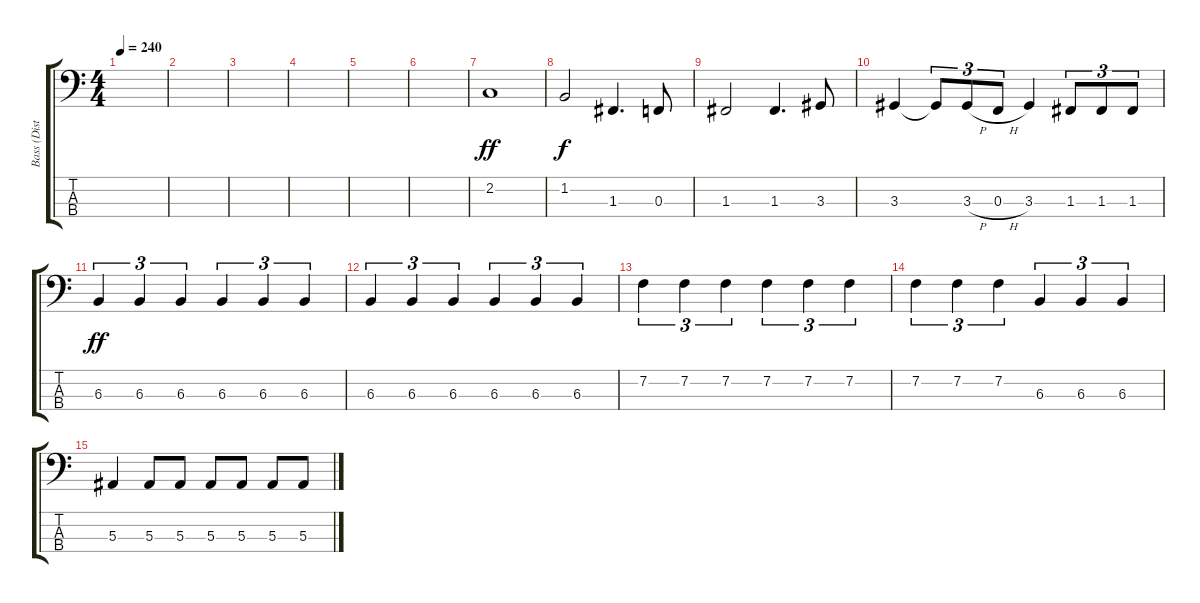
\track ("Bass (Dist.)" "Bass (Dist") {instrument overdrivenguitar}
\staff {score tabs}
\tuning (Eb2 Bb1 F1 Bb0) {hide}
\ts (4 4)
\tempo 240
\clef f4
\ks c
|
|
|
|
|
|
2.2.1{dy ff} |
1.2.2{dy f} 1.3.4{d} 0.3.8 |
1.3.2 1.3.4{d} 3.3.8 |
3.3.4 3.3{t}.8{tu (3 2)} 3.3{h}.8{tu (3 2)} 0.3{h}.8{tu (3 2)} 3.3.4 1.3.8{tu (3 2)} 1.3.8{tu (3 2)} 1.3.8{tu (3 2)} |
6.3.4{tu (3 2) dy ff} 6.3.4{tu (3 2)} 6.3.4{tu (3 2)} 6.3.4{tu (3 2)} 6.3.4{tu (3 2)} 6.3.4{tu (3 2)} |
6.3.4{tu (3 2)} 6.3.4{tu (3 2)} 6.3.4{tu (3 2)} 6.3.4{tu (3 2)} 6.3.4{tu (3 2)} 6.3.4{tu (3 2)} |
7.2.4{tu (3 2)} 7.2.4{tu (3 2)} 7.2.4{tu (3 2)} 7.2.4{tu (3 2)} 7.2.4{tu (3 2)} 7.2.4{tu (3 2)} |
7.2.4{tu (3 2)} 7.2.4{tu (3 2)} 7.2.4{tu (3 2)} 6.3.4{tu (3 2)} 6.3.4{tu (3 2)} 6.3.4{tu (3 2)} |
5.3.4 5.3.8 5.3.8 5.3.8 5.3.8 5.3.8 5.3.8
